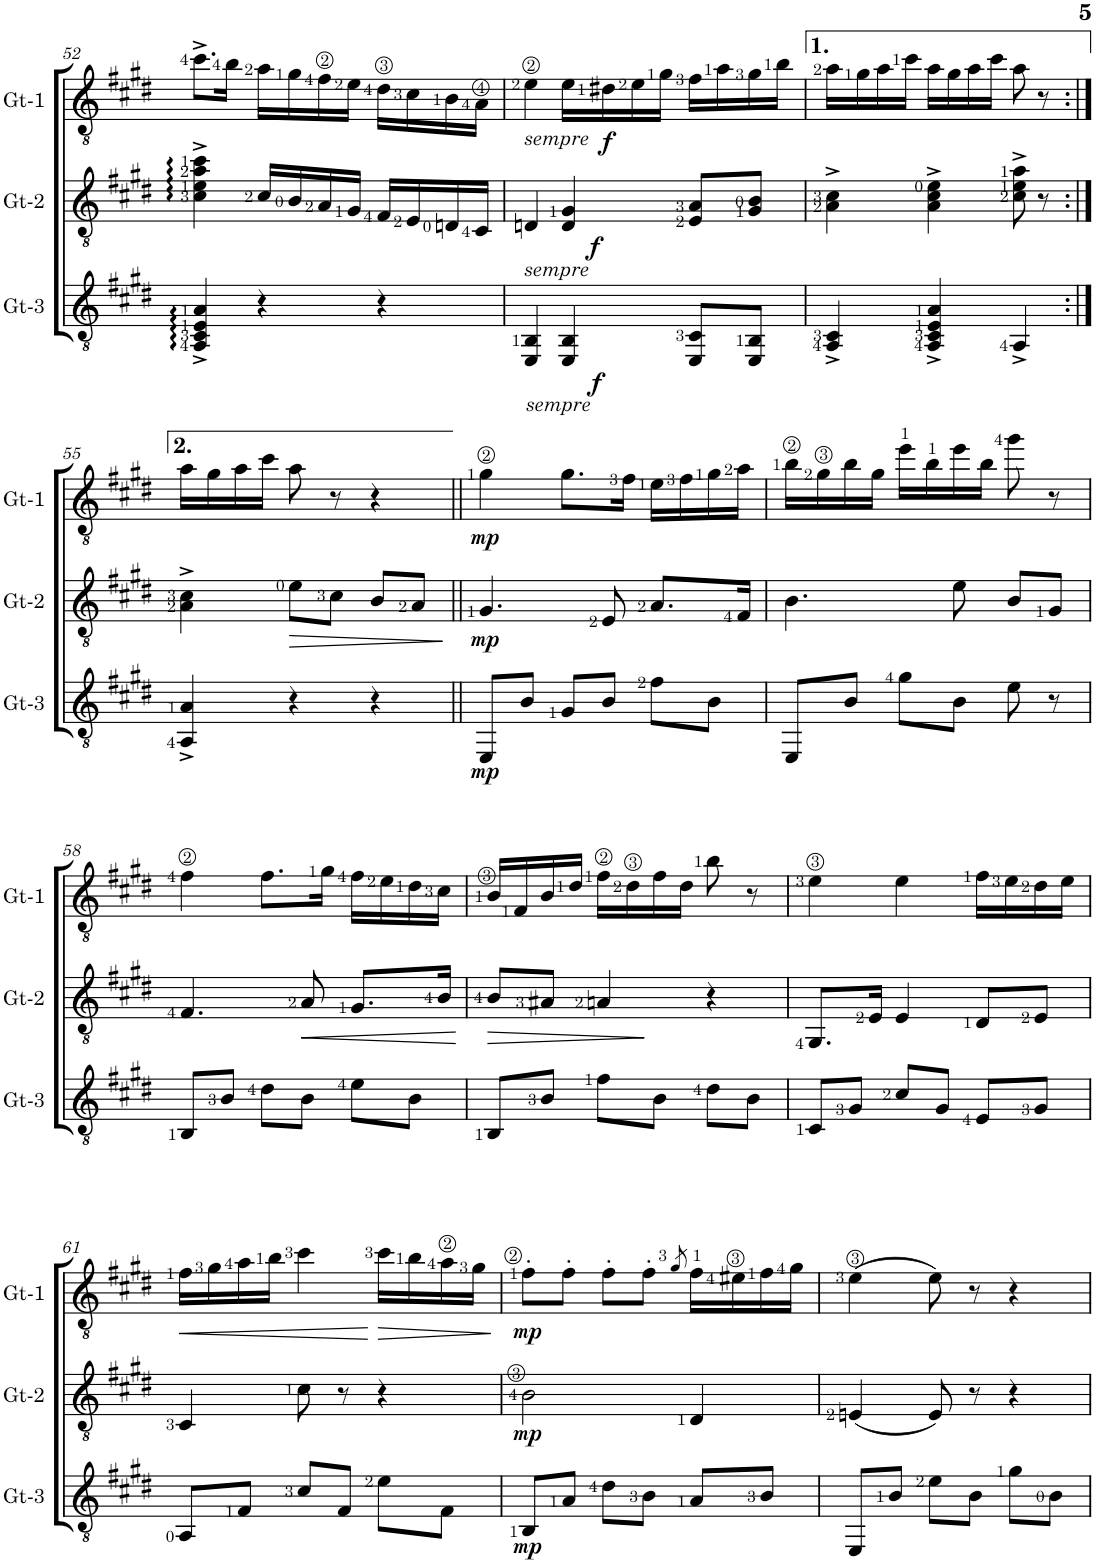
**kern	**dynam	**kern	**dynam	**kern	**dynam
*part3	*part3	*part2	*part2	*part1	*part1
*staff3	*staff3	*staff2	*staff2	*staff1	*staff1
*I"Gt-3	*	*I"Gt-2	*	*I"Gt-1	*
*I'Gt-3	*	*I'Gt-2	*	*I'Gt-1	*
!!LO:PB:g=z
*clefGv2	*	*clefGv2	*	*clefGv2	*
*k[f#c#g#d#]	*	*k[f#c#g#d#]	*	*k[f#c#g#d#]	*
*M3/4	*	*M3/4	*	*M3/4	*
=52	=52	=52	=52	=52	=52
4AA/^ 4C#/^ 4E/^ 4A/^	.	4c#\^ 4e\^ 4a\^ 4cc#\^	.	8.cc#^\L	.
.	.	.	.	16b\Jk	.
4r	.	16c#/LL	.	16a\LL	.
.	.	16B/	.	16g#\	.
.	.	16A/	.	16f#\	.
.	.	16G#/JJ	.	16e\JJ	.
4r	.	16F#/LL	.	16d#\LL	.
.	.	16E/	.	16c#\	.
.	.	16Dn/	.	16B\	.
.	.	16C#/JJ	.	16A\JJ	.
=53	=53	=53	=53	=53	=53
!	!	!	!	!LO:TX:b:i:t=sempre	!
!	!	!LO:TX:b:i:t=sempre	!	!	!
!LO:TX:b:i:t=sempre	!	!	!	!	!
4EE/ 4BB/	.	4Dn/	.	4e\	.
!	!LO:DY:b	!	!LO:DY:b	!	!
4EE/ 4BB/	f	4D/ 4G#/	f	16e\LL	.
!	!	!	!	!	!LO:DY:b
.	.	.	.	16d#X\	f
.	.	.	.	16e\	.
.	.	.	.	16g#\JJ	.
8EE/ 8C#/L	.	8E/ 8A/L	.	16f#\LL	.
.	.	.	.	16a\	.
8EE/ 8BB/J	.	8G#/ 8B/J	.	16g#\	.
.	.	.	.	16b\JJ	.
=54	=54	=54	=54	=54	=54
4AA/^ 4C#/^	.	4A\^ 4c#\^	.	16a\LL	.
.	.	.	.	16g#\	.
.	.	.	.	16a\	.
.	.	.	.	16cc#\JJ	.
4AA/^ 4C#/^ 4E/^ 4A/^	.	4A\^ 4c#\^ 4e\^	.	16a\LL	.
.	.	.	.	16g#\	.
.	.	.	.	16a\	.
.	.	.	.	16cc#\JJ	.
4AA^/	.	8c#\^ 8e\^ 8a\^	.	8a\	.
.	.	8r	.	8r	.
!!LO:LB:g=z
=55:|!	=55:|!	=55:|!	=55:|!	=55:|!	=55:|!
4AA/^ 4A/^	.	4A\^ 4c#\^	.	16a\LL	.
.	.	.	.	16g#\	.
.	.	.	.	16a\	.
.	.	.	.	16cc#\JJ	.
!	!	!	!LO:HP:b	!	!
4r	.	8e\L	>	8a\	.
.	.	8c#\J	.	8r	.
4r	.	8B/L	.	4r	.
.	.	8A/J	.	.	.
.	.	.	]	.	.
=56||	=56||	=56||	=56||	=56||	=56||
!	!LO:DY:b	!	!LO:DY:b	!	!LO:DY:b
8EE/L	mp	4.G#/	mp	4g#\	mp
8B/J	.	.	.	.	.
8G#/L	.	.	.	8.g#\L	.
8B/J	.	8E/	.	.	.
.	.	.	.	16f#\Jk	.
8f#\L	.	8.A/L	.	16e\LL	.
.	.	.	.	16f#\	.
8B\J	.	.	.	16g#\	.
.	.	16F#/Jk	.	16a\JJ	.
=57	=57	=57	=57	=57	=57
8EE/L	.	4.B\	.	16b\LL	.
.	.	.	.	16g#\	.
8B/J	.	.	.	16b\	.
.	.	.	.	16g#\JJ	.
8g#\L	.	.	.	16ee\LL	.
.	.	.	.	16b\	.
8B\J	.	8e\	.	16ee\	.
.	.	.	.	16b\JJ	.
8e\	.	8B/L	.	8gg#\	.
8r	.	8G#/J	.	8r	.
!!LO:LB:g=z
=58	=58	=58	=58	=58	=58
8BB/L	.	4.F#/	.	4f#\	.
8B/J	.	.	.	.	.
8d#\L	.	.	.	8.f#\L	.
!	!	!	!LO:HP:b	!	!
8B\J	.	8A/	<	.	.
.	.	.	.	16g#\Jk	.
8e\L	.	8.G#/L	.	16f#\LL	.
.	.	.	.	16e\	.
8B\J	.	.	.	16d#\	.
.	.	16B/Jk	.	16c#\JJ	.
.	.	.	[	.	.
=59	=59	=59	=59	=59	=59
!	!	!	!LO:HP:b	!	!
8BB/L	.	8B/L	>	16B/LL	.
.	.	.	.	16F#/	.
8B/J	.	8A#X/J	.	16B/	.
.	.	.	.	16d#/JJ	.
8f#\L	.	4An/	.	16f#\LL	.
.	.	.	.	16d#\	.
8B\J	.	.	.	16f#\	.
.	.	.	.	16d#\JJ	.
8d#\L	.	4r	]	8b\	.
8B\J	.	.	.	8r	.
=60	=60	=60	=60	=60	=60
8C#/L	.	8.GG#/L	.	4e\	.
8G#/J	.	.	.	.	.
.	.	16E/Jk	.	.	.
8c#/L	.	4E/	.	4e\	.
8G#/J	.	.	.	.	.
8E/L	.	8D#/L	.	16f#\LL	.
.	.	.	.	16e\	.
8G#/J	.	8E/J	.	16d#\	.
.	.	.	.	16e\JJ	.
!!LO:LB:g=z
=61	=61	=61	=61	=61	=61
!	!	!	!	!	!LO:HP:b
8AA/L	.	4C#/	.	16f#\LL	<
.	.	.	.	16g#\	.
8F#/J	.	.	.	16a\	.
.	.	.	.	16b\JJ	.
8c#/L	.	8c#\	.	4cc#\	.
8F#/J	.	8r	.	.	.
!	!	!	!	!	!LO:HP:n=1:b
8e\L	.	4r	.	16cc#\LL	[ >
.	.	.	.	16b\	.
8F#\J	.	.	.	16a\	.
.	.	.	.	16g#\JJ	.
.	.	.	.	.	]
=62	=62	=62	=62	=62	=62
!	!LO:DY:b	!	!LO:DY:b	!	!LO:DY:b
8BB/L	mp	2B\	mp	8f#'\L	mp
8A/J	.	.	.	8f#'\J	.
8d#\L	.	.	.	8f#'\L	.
8B\J	.	.	.	8f#'\J	.
.	.	.	.	8qg#/	.
8A/L	.	4D#/	.	16f#\LL	.
.	.	.	.	16e#X\	.
8B/J	.	.	.	16f#\	.
.	.	.	.	16g#\JJ	.
=63	=63	=63	=63	=63	=63
8EE/L	.	(4En/	.	(4e\	.
8B/J	.	.	.	.	.
8e\L	.	8E/)	.	8e\)	.
8B\J	.	8r	.	8r	.
8g#\L	.	4r	.	4r	.
8B\J	.	.	.	.	.
=	=	=	=	=	=
*-	*-	*-	*-	*-	*-
